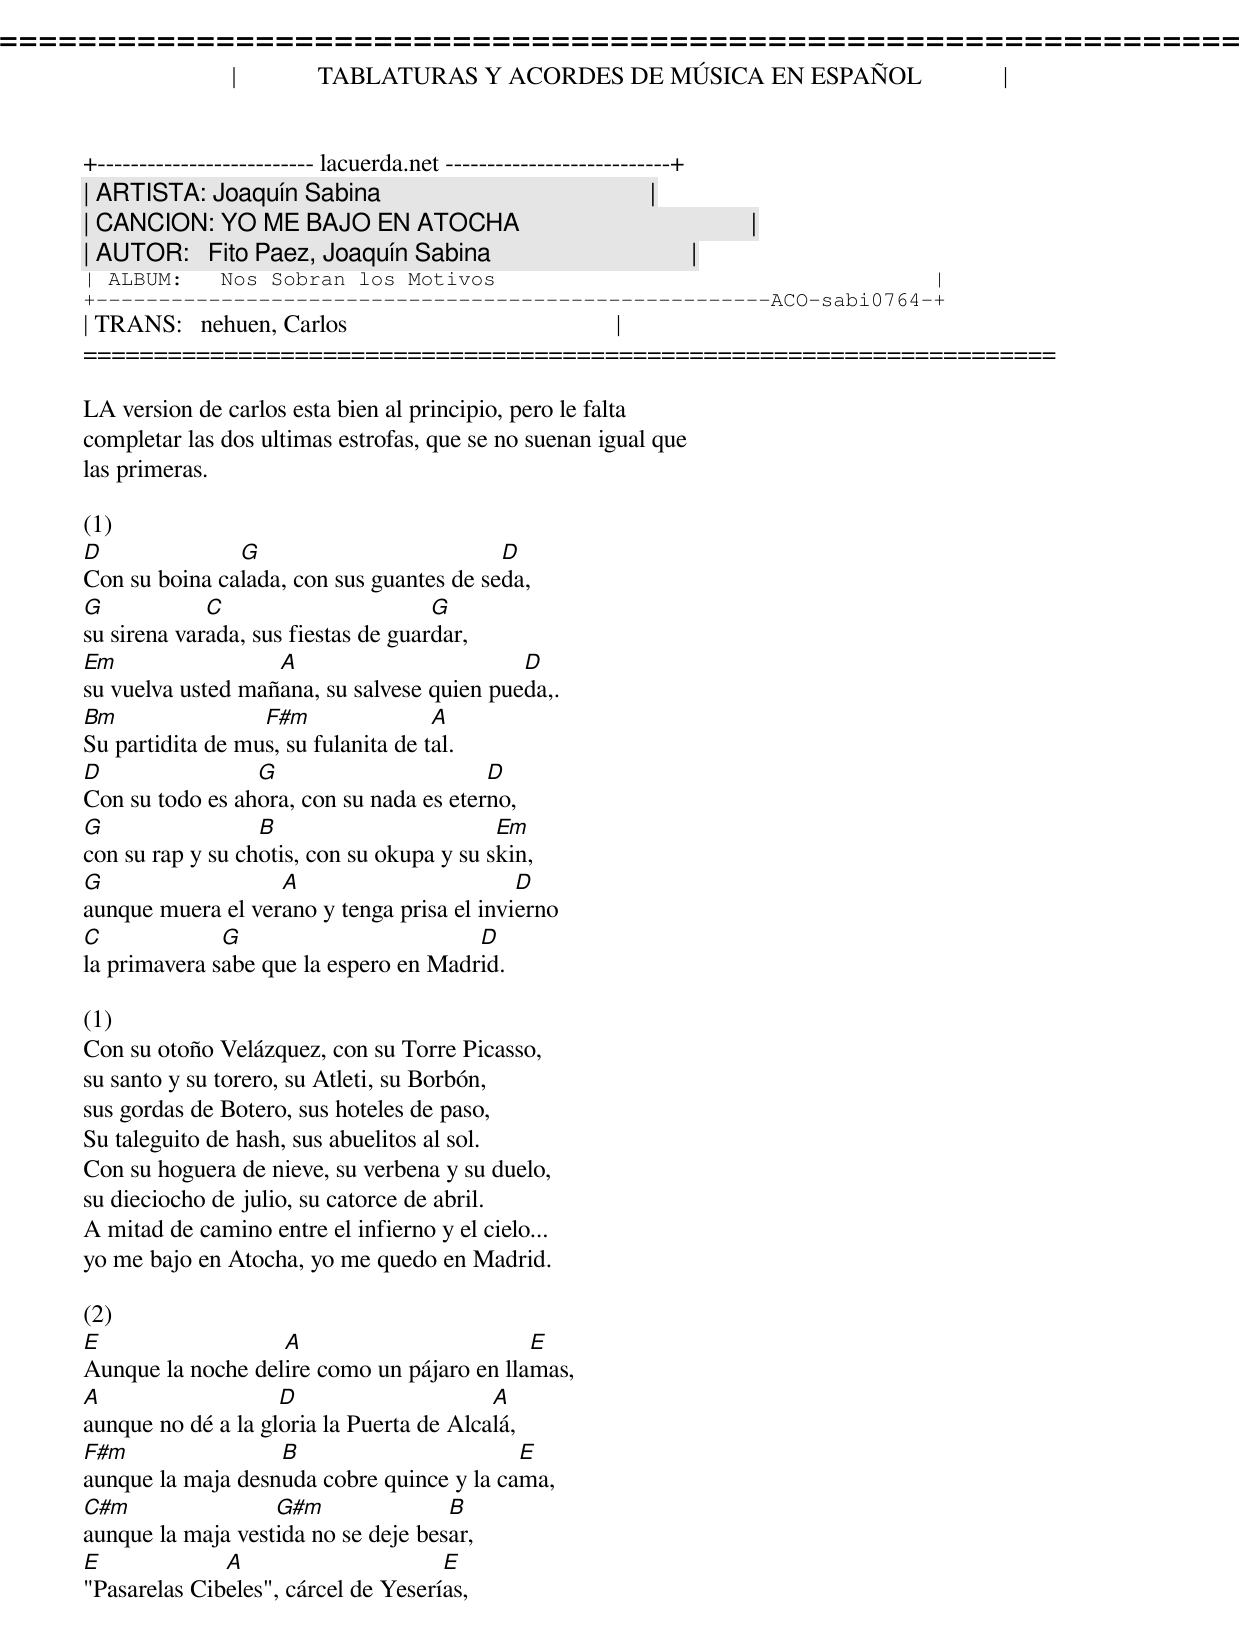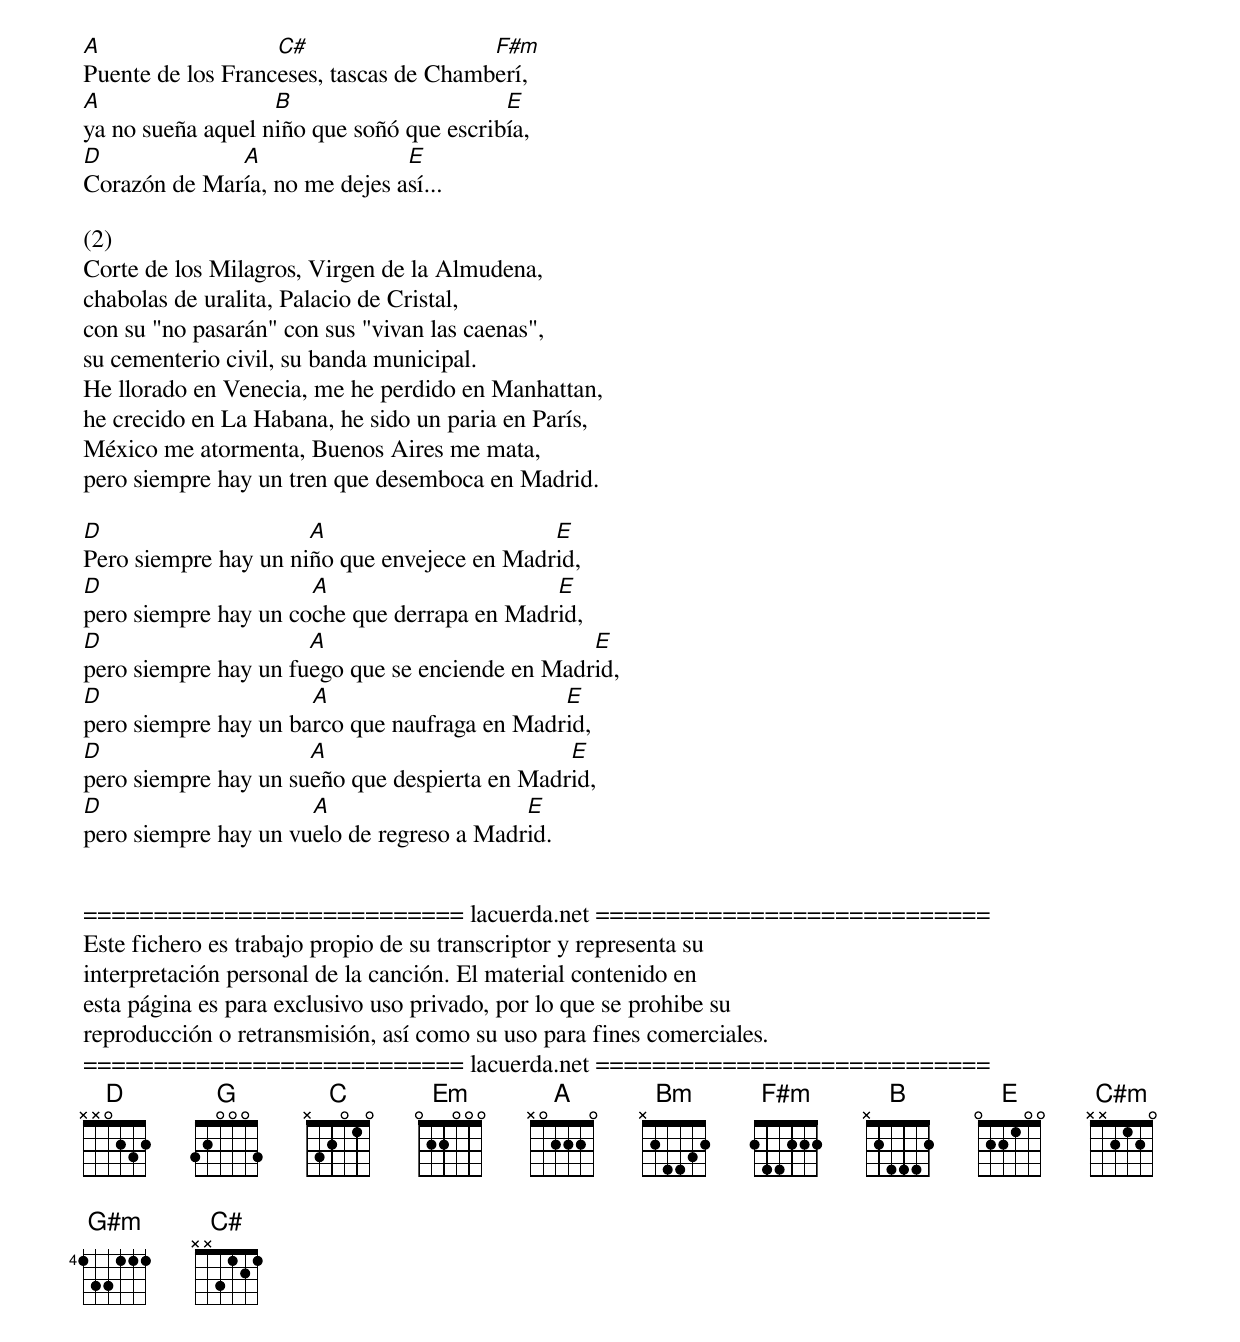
=====================================================================
|             TABLATURAS Y ACORDES DE MÚSICA EN ESPAÑOL             |
+-------------------------- lacuerda.net ---------------------------+
| ARTISTA: Joaquín Sabina                                           |
| CANCION: YO ME BAJO EN ATOCHA                                     |
| AUTOR:   Fito Paez, Joaquín Sabina                                |
| ALBUM:   Nos Sobran los Motivos                                   |
+------------------------------------------------------ACO-sabi0764-+
| TRANS:   nehuen, Carlos                                           |
=====================================================================

LA version de carlos esta bien al principio, pero le falta
completar las dos ultimas estrofas, que se no suenan igual que
las primeras.

(1)
D              G                          D
Con su boina calada, con sus guantes de seda,
G            C                       G
su sirena varada, sus fiestas de guardar,
Em                 A                        D
su vuelva usted mañana, su salvese quien pueda,.
Bm                F#m                A
Su partidita de mus, su fulanita de tal.
D                G                       D
Con su todo es ahora, con su nada es eterno,
G                 B                        Em
con su rap y su chotis, con su okupa y su skin,
G                  A                        D
aunque muera el verano y tenga prisa el invierno
C             G                        D
la primavera sabe que la espero en Madrid.

(1)
Con su otoño Velázquez, con su Torre Picasso,
su santo y su torero, su Atleti, su Borbón,
sus gordas de Botero, sus hoteles de paso,
Su taleguito de hash, sus abuelitos al sol.
Con su hoguera de nieve, su verbena y su duelo,
su dieciocho de julio, su catorce de abril.
A mitad de camino entre el infierno y el cielo...
yo me bajo en Atocha, yo me quedo en Madrid.

(2)
E                  A                        E
Aunque la noche delire como un pájaro en llamas,
A                   D                     A
aunque no dé a la gloria la Puerta de Alcalá,
F#m                B                       E
aunque la maja desnuda cobre quince y la cama,
C#m                G#m               B
aunque la maja vestida no se deje besar,
E             A                      E
"Pasarelas Cibeles", cárcel de Yeserías,
A                  C#                   F#m
Puente de los Franceses, tascas de Chamberí,
A                  B                      E
ya no sueña aquel niño que soñó que escribía,
D             A                E
Corazón de María, no me dejes así...

(2)
Corte de los Milagros, Virgen de la Almudena,
chabolas de uralita, Palacio de Cristal,
con su "no pasarán" con sus "vivan las caenas",
su cementerio civil, su banda municipal.
He llorado en Venecia, me he perdido en Manhattan,
he crecido en La Habana, he sido un paria en París,
México me atormenta, Buenos Aires me mata,
pero siempre hay un tren que desemboca en Madrid.

D                     A                      E
Pero siempre hay un niño que envejece en Madrid,
D                     A                      E
pero siempre hay un coche que derrapa en Madrid,
D                     A                          E
pero siempre hay un fuego que se enciende en Madrid,
D                     A                       E
pero siempre hay un barco que naufraga en Madrid,
D                     A                        E
pero siempre hay un sueño que despierta en Madrid,
D                     A                    E
pero siempre hay un vuelo de regreso a Madrid.


=========================== lacuerda.net ============================
Este fichero es trabajo propio de su transcriptor y representa su
interpretación personal de la canción. El material contenido en
esta página es para exclusivo uso privado, por lo que se prohibe su
reproducción o retransmisión, así como su uso para fines comerciales.
=========================== lacuerda.net ============================
